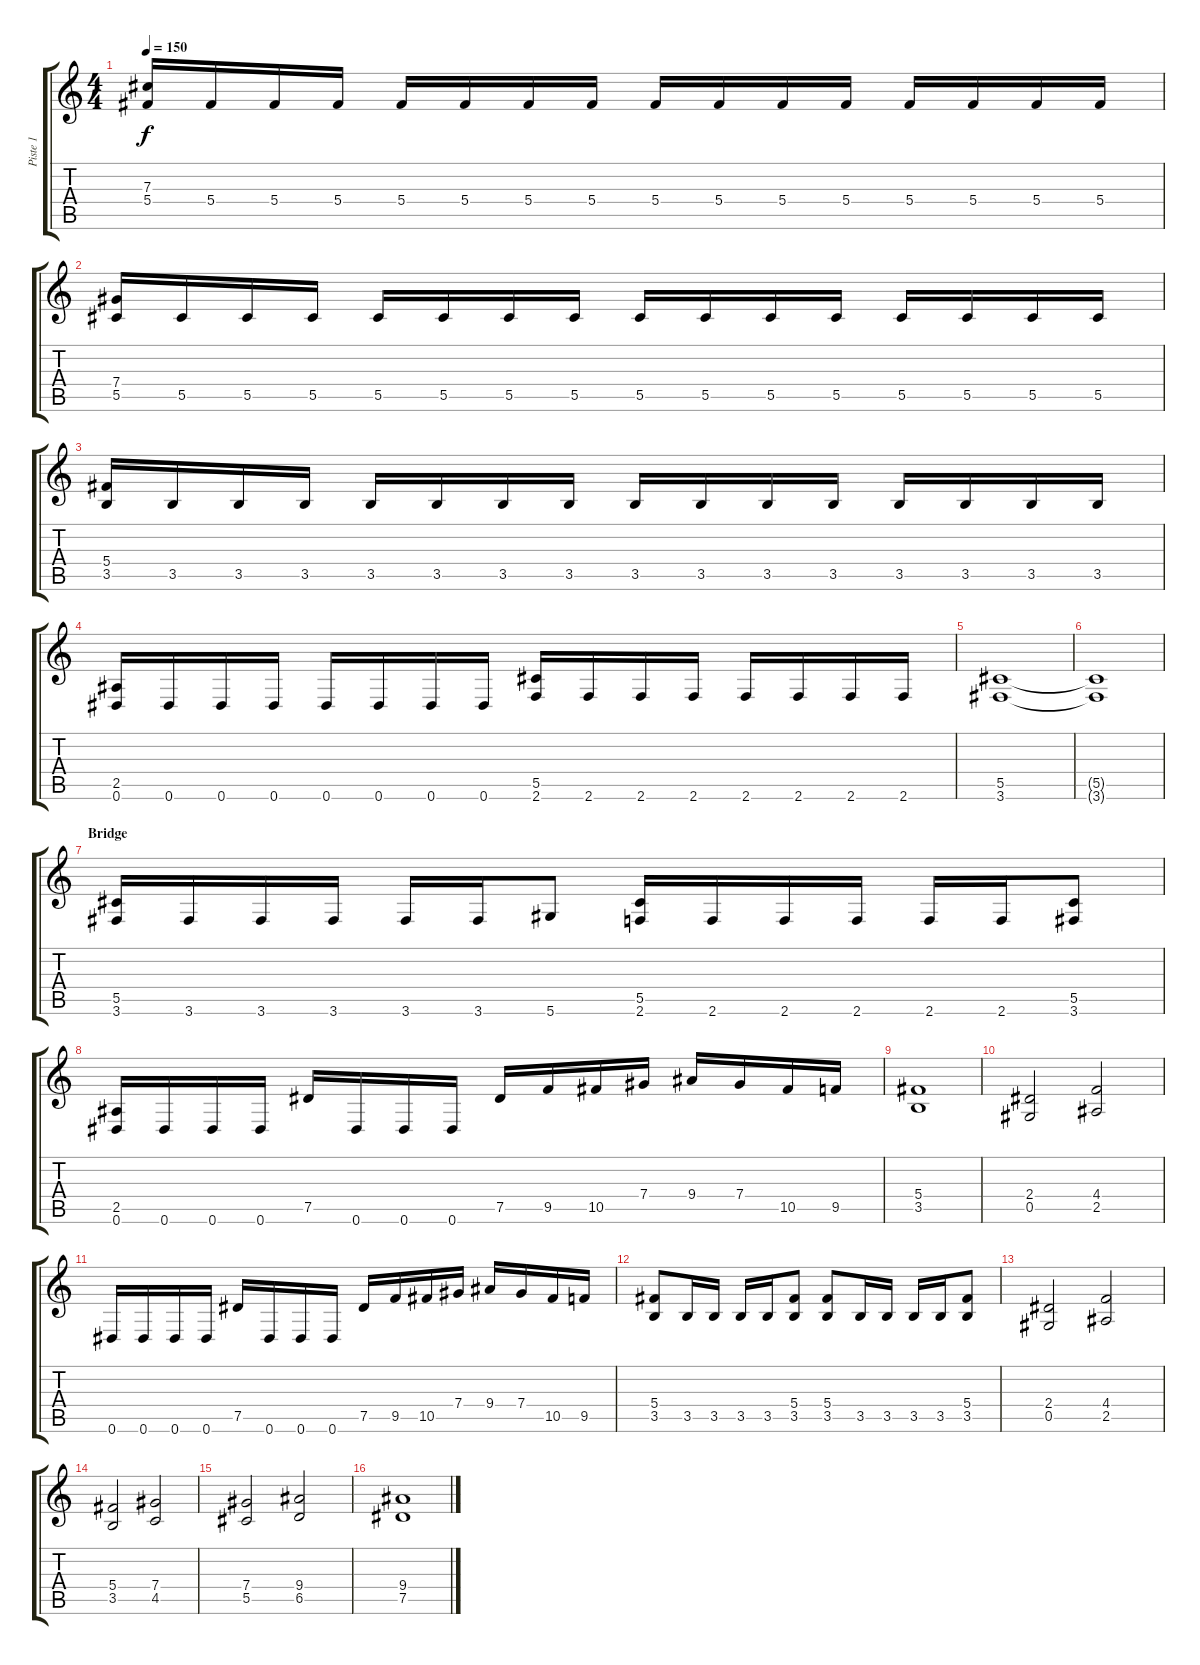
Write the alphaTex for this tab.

\track ("Piste 1" "Piste 1") {instrument distortionguitar}
\staff {score tabs}
\tuning (Eb4 Bb3 Gb3 Db3 Ab2 Eb2) {hide}
\ts (4 4)
\tempo 150
\clef g2
\ks c
(7.3 5.4).16{dy f} 5.4.16 5.4.16 5.4.16 5.4.16 5.4.16 5.4.16 5.4.16 5.4.16 5.4.16 5.4.16 5.4.16 5.4.16 5.4.16 5.4.16 5.4.16 |
(7.4 5.5).16 5.5.16 5.5.16 5.5.16 5.5.16 5.5.16 5.5.16 5.5.16 5.5.16 5.5.16 5.5.16 5.5.16 5.5.16 5.5.16 5.5.16 5.5.16 |
(5.4 3.5).16 3.5.16 3.5.16 3.5.16 3.5.16 3.5.16 3.5.16 3.5.16 3.5.16 3.5.16 3.5.16 3.5.16 3.5.16 3.5.16 3.5.16 3.5.16 |
(2.5 0.6).16 0.6.16 0.6.16 0.6.16 0.6.16 0.6.16 0.6.16 0.6.16 (5.5 2.6).16 2.6.16 2.6.16 2.6.16 2.6.16 2.6.16 2.6.16 2.6.16 |
(5.5 3.6).1 |
(5.5{t} 3.6{t}).1 |
\section ("" "Bridge")
(5.5 3.6).16 3.6.16 3.6.16 3.6.16 3.6.16 3.6.16 5.6.8 (5.5 2.6).16 2.6.16 2.6.16 2.6.16 2.6.16 2.6.16 (5.5 3.6).8 |
(2.5 0.6).16 0.6.16 0.6.16 0.6.16 7.5.16 0.6.16 0.6.16 0.6.16 7.5.16 9.5.16 10.5.16 7.4.16 9.4.16 7.4.16 10.5.16 9.5.16 |
(5.4 3.5).1 |
(2.4 0.5).2 (4.4 2.5).2 |
0.6.16 0.6.16 0.6.16 0.6.16 7.5.16 0.6.16 0.6.16 0.6.16 7.5.16 9.5.16 10.5.16 7.4.16 9.4.16 7.4.16 10.5.16 9.5.16 |
(5.4 3.5).8 3.5.16 3.5.16 3.5.16 3.5.16 (5.4 3.5).8 (5.4 3.5).8 3.5.16 3.5.16 3.5.16 3.5.16 (5.4 3.5).8 |
(2.4 0.5).2 (4.4 2.5).2 |
(5.4 3.5).2 (7.4 4.5).2 |
(7.4 5.5).2 (9.4 6.5).2 |
(9.4 7.5).1
